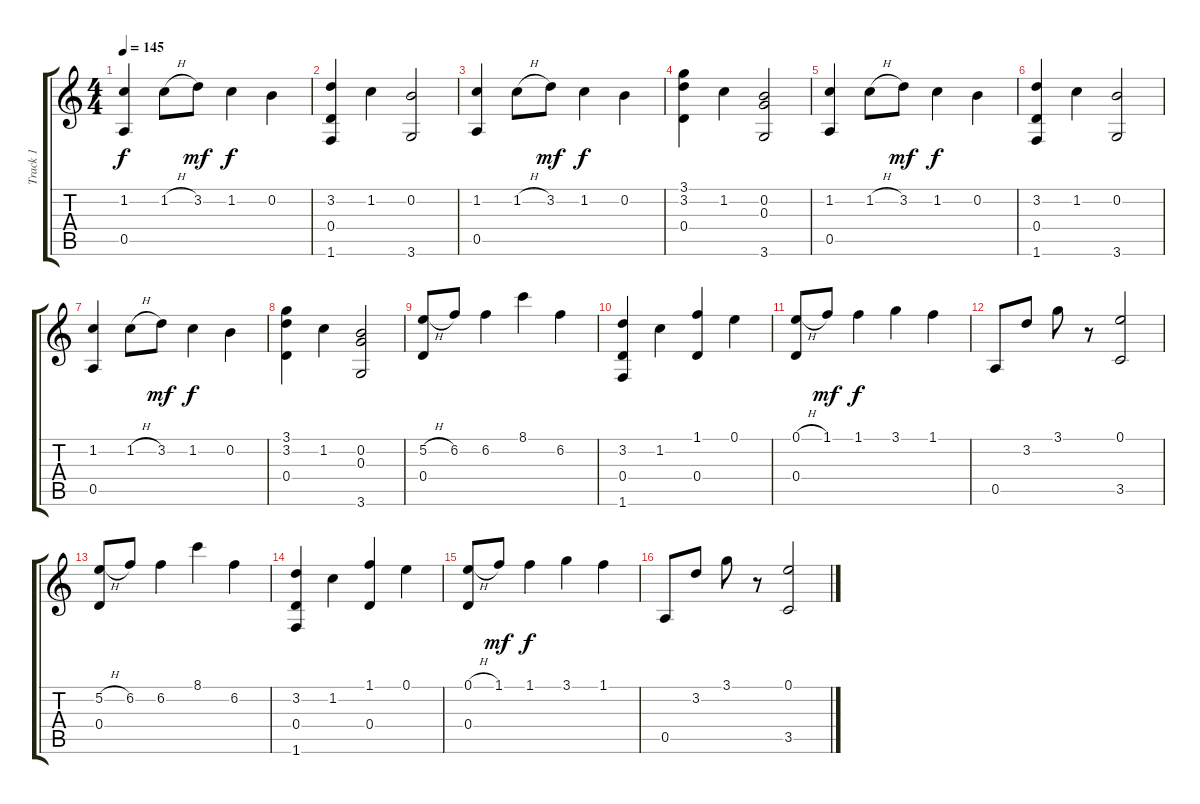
\track ("Track 1" "Track 1") {instrument acousticguitarnylon}
\staff {score tabs}
\tuning (E4 B3 G3 D3 A2 E2) {hide}
\ts (4 4)
\tempo 145
\clef g2
\ks c
(1.2 0.5).4{dy f} 1.2{h}.8 3.2.8{dy mf} 1.2.4{dy f} 0.2.4 |
(3.2 0.4 1.6).4 1.2.4 (0.2 3.6).2 |
(1.2 0.5).4 1.2{h}.8 3.2.8{dy mf} 1.2.4{dy f} 0.2.4 |
(3.1 3.2 0.4).4 1.2.4 (0.2 0.3 3.6).2 |
(1.2 0.5).4 1.2{h}.8 3.2.8{dy mf} 1.2.4{dy f} 0.2.4 |
(3.2 0.4 1.6).4 1.2.4 (0.2 3.6).2 |
(1.2 0.5).4 1.2{h}.8 3.2.8{dy mf} 1.2.4{dy f} 0.2.4 |
(3.1 3.2 0.4).4 1.2.4 (0.2 0.3 3.6).2 |
(5.2{h} 0.4).8 6.2.8 6.2.4 8.1.4 6.2.4 |
(3.2 0.4 1.6).4 1.2.4 (1.1 0.4).4 0.1.4 |
(0.1{h} 0.4).8 1.1.8{dy mf} 1.1.4{dy f} 3.1.4 1.1.4 |
0.5.8 3.2.8 3.1.8 r.8 (0.1 3.5).2 |
(5.2{h} 0.4).8 6.2.8 6.2.4 8.1.4 6.2.4 |
(3.2 0.4 1.6).4 1.2.4 (1.1 0.4).4 0.1.4 |
(0.1{h} 0.4).8 1.1.8{dy mf} 1.1.4{dy f} 3.1.4 1.1.4 |
0.5.8 3.2.8 3.1.8 r.8 (0.1 3.5).2
